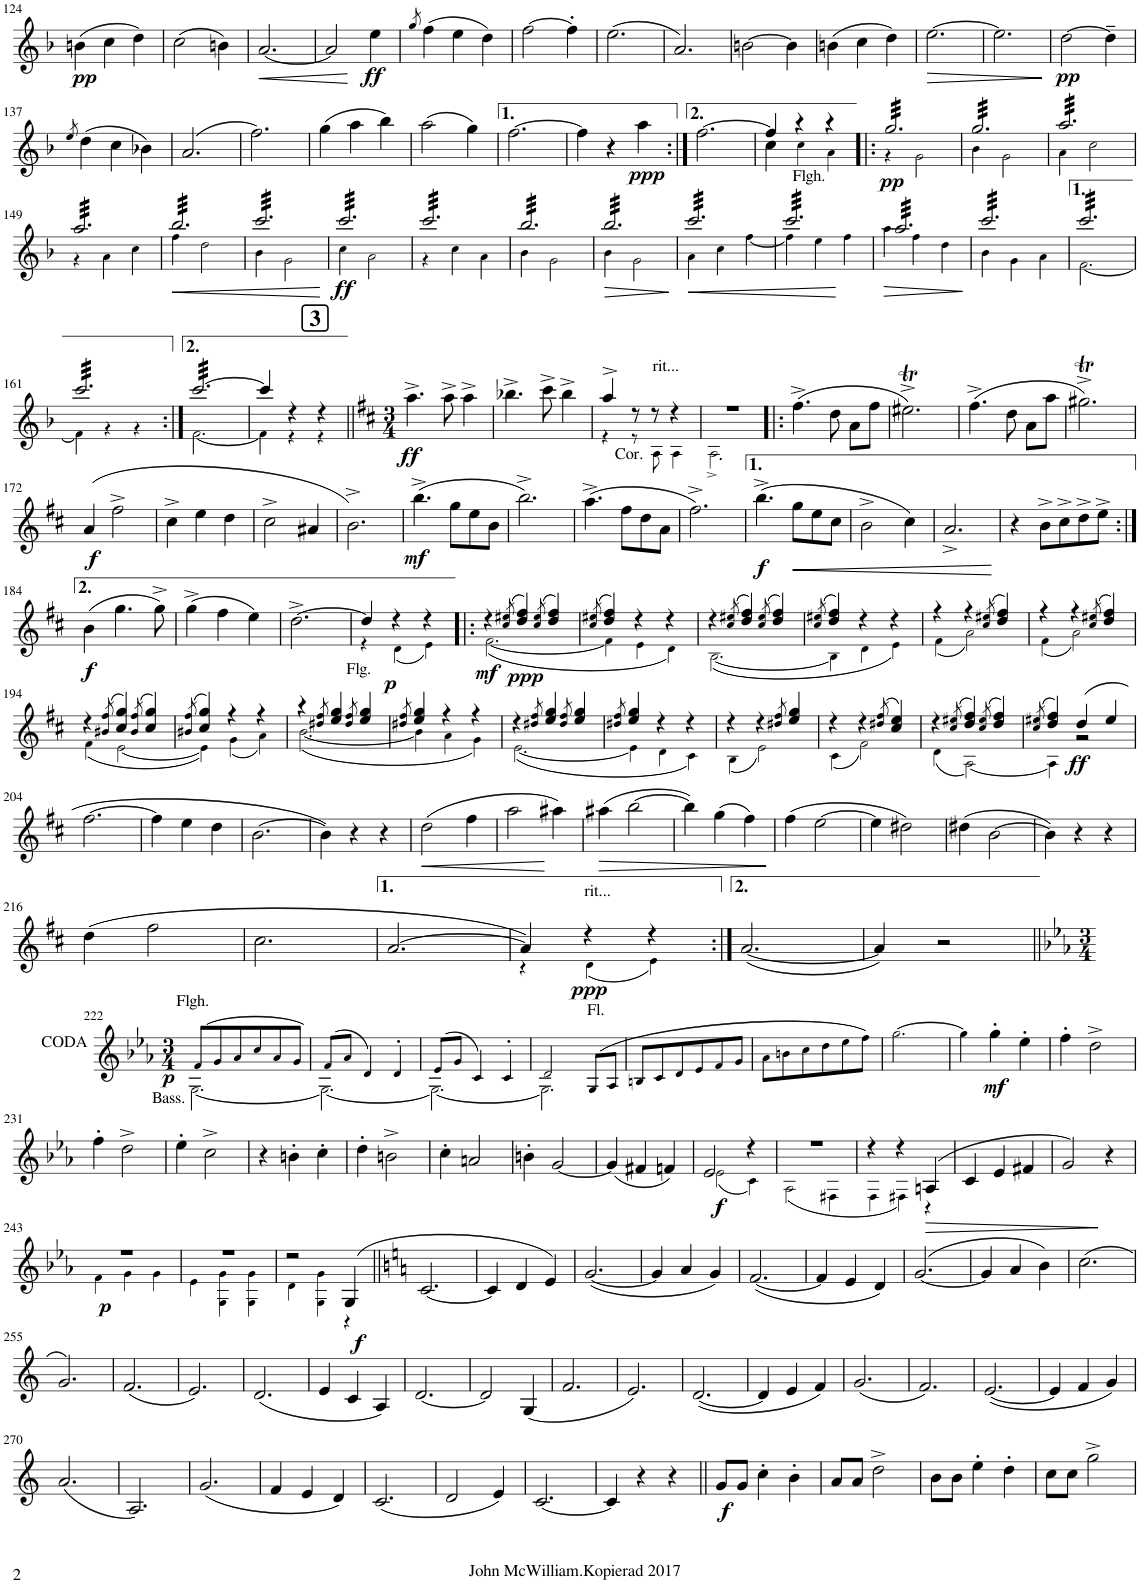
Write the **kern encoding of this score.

**kern	**dynam
*part1	*part1
*staff1	*staff1
*I"Bb Clarinet	*
*I'Bb Cl.	*
!!LO:PB:g=z
*clefG2	*
*Trd1c2	*
*k[b-]	*
*M3/4	*
=124	=124
!	!LO:DY:b
(4bn\	pp
4cc\	.
4dd\)	.
=125	=125
(2cc\	.
4bn\)	.
=126	=126
!	!LO:HP:b
[2.a/	<
=127	=127
2a/]	.
!	!LO:DY:n=1:b
4ee\	[ ff
=128	=128
8qgg/	.
(4ff\	.
4ee\	.
4dd\)	.
=129	=129
[2ff\	.
4ff'\]	.
=130	=130
(2.ee\	.
=131	=131
2.a/)	.
=132	=132
[2bn\	.
4b\]	.
=133	=133
(4bn\	.
4cc\	.
4dd\)	.
=134	=134
!	!LO:HP:b
[2.ee\	>
=135	=135
2.ee\]	.
.	]
=136	=136
!	!LO:DY:b
[2dd\	pp
4dd~\]	.
!!LO:LB:g=z
=137	=137
8qee/	.
(4dd\	.
4cc\	.
4b-X\)	.
=138	=138
(2.a/	.
=139	=139
2.ff\)	.
=140	=140
(4gg\	.
4aa\	.
4bb-\)	.
=141	=141
(2aa\	.
4gg\)	.
=142	=142
[2.ff\	.
=143	=143
4ff\]	.
4r	.
!	!LO:DY:b
4aa\	ppp
=144:|!	=144:|!
[2.ff\	.
=145	=145
*^	*
4ff/]	4cc\	.
!LO:TX:b:t=Flgh.	!	!
4r	4cc!\	.
4r	4a!\	.
=146!|:	=146!|:	=146!|:
!	!	!LO:DY:b
*tremolo	*	*
32gg/LLL	4r	pp
32gg/	.	.
32gg/	.	.
32gg/	.	.
32gg/	.	.
32gg/	.	.
32gg/	.	.
32gg/	.	.
32gg/	2g!\	.
32gg/	.	.
32gg/	.	.
32gg/	.	.
32gg/	.	.
32gg/	.	.
32gg/	.	.
32gg/	.	.
32gg/	.	.
32gg/	.	.
32gg/	.	.
32gg/	.	.
32gg/	.	.
32gg/	.	.
32gg/	.	.
32gg/JJJ	.	.
=147	=147	=147
32gg/LLL	4b-!\	.
32gg/	.	.
32gg/	.	.
32gg/	.	.
32gg/	.	.
32gg/	.	.
32gg/	.	.
32gg/	.	.
32gg/	2g!\	.
32gg/	.	.
32gg/	.	.
32gg/	.	.
32gg/	.	.
32gg/	.	.
32gg/	.	.
32gg/	.	.
32gg/	.	.
32gg/	.	.
32gg/	.	.
32gg/	.	.
32gg/	.	.
32gg/	.	.
32gg/	.	.
32gg/JJJ	.	.
=148	=148	=148
32aa/LLL	4a!\	.
32aa/	.	.
32aa/	.	.
32aa/	.	.
32aa/	.	.
32aa/	.	.
32aa/	.	.
32aa/	.	.
32aa/	2cc!\	.
32aa/	.	.
32aa/	.	.
32aa/	.	.
32aa/	.	.
32aa/	.	.
32aa/	.	.
32aa/	.	.
32aa/	.	.
32aa/	.	.
32aa/	.	.
32aa/	.	.
32aa/	.	.
32aa/	.	.
32aa/	.	.
32aa/JJJ	.	.
!!LO:LB:g=z	!!
=149	=149	=149
32aa/LLL	4r	.
32aa/	.	.
32aa/	.	.
32aa/	.	.
32aa/	.	.
32aa/	.	.
32aa/	.	.
32aa/	.	.
32aa/	4a!\	.
32aa/	.	.
32aa/	.	.
32aa/	.	.
32aa/	.	.
32aa/	.	.
32aa/	.	.
32aa/	.	.
32aa/	4cc!\	.
32aa/	.	.
32aa/	.	.
32aa/	.	.
32aa/	.	.
32aa/	.	.
32aa/	.	.
32aa/JJJ	.	.
=150	=150	=150
!	!	!LO:HP:b
32bb-/LLL	4ff!\	<
32bb-/	.	.
32bb-/	.	.
32bb-/	.	.
32bb-/	.	.
32bb-/	.	.
32bb-/	.	.
32bb-/	.	.
32bb-/	2dd!\	.
32bb-/	.	.
32bb-/	.	.
32bb-/	.	.
32bb-/	.	.
32bb-/	.	.
32bb-/	.	.
32bb-/	.	.
32bb-/	.	.
32bb-/	.	.
32bb-/	.	.
32bb-/	.	.
32bb-/	.	.
32bb-/	.	.
32bb-/	.	.
32bb-/JJJ	.	.
=151	=151	=151
32ccc/LLL	4b-!\	.
32ccc/	.	.
32ccc/	.	.
32ccc/	.	.
32ccc/	.	.
32ccc/	.	.
32ccc/	.	.
32ccc/	.	.
32ccc/	2g!\	.
32ccc/	.	.
32ccc/	.	.
32ccc/	.	.
32ccc/	.	.
32ccc/	.	.
32ccc/	.	.
32ccc/	.	.
32ccc/	.	.
32ccc/	.	.
32ccc/	.	.
32ccc/	.	.
32ccc/	.	.
32ccc/	.	.
32ccc/	.	.
32ccc/JJJ	.	.
*v	*v	*
.	[
=152	=152
*^	*
!	!	!LO:DY:b
32ccc/LLL	4cc!\	ff
32ccc/	.	.
32ccc/	.	.
32ccc/	.	.
32ccc/	.	.
32ccc/	.	.
32ccc/	.	.
32ccc/	.	.
32ccc/	2a!\	.
32ccc/	.	.
32ccc/	.	.
32ccc/	.	.
32ccc/	.	.
32ccc/	.	.
32ccc/	.	.
32ccc/	.	.
32ccc/	.	.
32ccc/	.	.
32ccc/	.	.
32ccc/	.	.
32ccc/	.	.
32ccc/	.	.
32ccc/	.	.
32ccc/JJJ	.	.
=153	=153	=153
32ccc/LLL	4r	.
32ccc/	.	.
32ccc/	.	.
32ccc/	.	.
32ccc/	.	.
32ccc/	.	.
32ccc/	.	.
32ccc/	.	.
32ccc/	4cc!\	.
32ccc/	.	.
32ccc/	.	.
32ccc/	.	.
32ccc/	.	.
32ccc/	.	.
32ccc/	.	.
32ccc/	.	.
32ccc/	4a!\	.
32ccc/	.	.
32ccc/	.	.
32ccc/	.	.
32ccc/	.	.
32ccc/	.	.
32ccc/	.	.
32ccc/JJJ	.	.
=154	=154	=154
32bb-/LLL	4b-!\	.
32bb-/	.	.
32bb-/	.	.
32bb-/	.	.
32bb-/	.	.
32bb-/	.	.
32bb-/	.	.
32bb-/	.	.
32bb-/	2g!\	.
32bb-/	.	.
32bb-/	.	.
32bb-/	.	.
32bb-/	.	.
32bb-/	.	.
32bb-/	.	.
32bb-/	.	.
32bb-/	.	.
32bb-/	.	.
32bb-/	.	.
32bb-/	.	.
32bb-/	.	.
32bb-/	.	.
32bb-/	.	.
32bb-/JJJ	.	.
=155	=155	=155
!	!	!LO:HP:b
32bb-/LLL	4b-!\	>
32bb-/	.	.
32bb-/	.	.
32bb-/	.	.
32bb-/	.	.
32bb-/	.	.
32bb-/	.	.
32bb-/	.	.
32bb-/	2g!\	.
32bb-/	.	.
32bb-/	.	.
32bb-/	.	.
32bb-/	.	.
32bb-/	.	.
32bb-/	.	.
32bb-/	.	.
32bb-/	.	.
32bb-/	.	.
32bb-/	.	.
32bb-/	.	.
32bb-/	.	.
32bb-/	.	.
32bb-/	.	.
32bb-/JJJ	.	.
*v	*v	*
.	]
=156	=156
!	!LO:HP:b
*^	*
32ccc/LLL	4a!\	<
32ccc/	.	.
32ccc/	.	.
32ccc/	.	.
32ccc/	.	.
32ccc/	.	.
32ccc/	.	.
32ccc/	.	.
32ccc/	4cc!\	.
32ccc/	.	.
32ccc/	.	.
32ccc/	.	.
32ccc/	.	.
32ccc/	.	.
32ccc/	.	.
32ccc/	.	.
32ccc/	[4ff!\	.
32ccc/	.	.
32ccc/	.	.
32ccc/	.	.
32ccc/	.	.
32ccc/	.	.
32ccc/	.	.
32ccc/JJJ	.	.
=157	=157	=157
32ccc/LLL	4ff!\]	.
32ccc/	.	.
32ccc/	.	.
32ccc/	.	.
32ccc/	.	.
32ccc/	.	.
32ccc/	.	.
32ccc/	.	.
32ccc/	4ee!\	.
32ccc/	.	.
32ccc/	.	.
32ccc/	.	.
32ccc/	.	.
32ccc/	.	.
32ccc/	.	.
32ccc/	.	.
32ccc/	4ff!\	[
32ccc/	.	.
32ccc/	.	.
32ccc/	.	.
32ccc/	.	.
32ccc/	.	.
32ccc/	.	.
32ccc/JJJ	.	.
=158	=158	=158
!	!	!LO:HP:b
32aa/LLL	4aa!\	>
32aa/	.	.
32aa/	.	.
32aa/	.	.
32aa/	.	.
32aa/	.	.
32aa/	.	.
32aa/	.	.
32aa/	4ff!\	.
32aa/	.	.
32aa/	.	.
32aa/	.	.
32aa/	.	.
32aa/	.	.
32aa/	.	.
32aa/	.	.
32aa/	4dd!\	.
32aa/	.	.
32aa/	.	.
32aa/	.	.
32aa/	.	.
32aa/	.	.
32aa/	.	.
32aa/JJJ	.	.
*v	*v	*
.	]
=159	=159
*^	*
32ccc/LLL	4b-!\	.
32ccc/	.	.
32ccc/	.	.
32ccc/	.	.
32ccc/	.	.
32ccc/	.	.
32ccc/	.	.
32ccc/	.	.
32ccc/	4g!\	.
32ccc/	.	.
32ccc/	.	.
32ccc/	.	.
32ccc/	.	.
32ccc/	.	.
32ccc/	.	.
32ccc/	.	.
32ccc/	4a!\	.
32ccc/	.	.
32ccc/	.	.
32ccc/	.	.
32ccc/	.	.
32ccc/	.	.
32ccc/	.	.
32ccc/JJJ	.	.
=160	=160	=160
32ccc/LLL	[2.f!\	.
32ccc/	.	.
32ccc/	.	.
32ccc/	.	.
32ccc/	.	.
32ccc/	.	.
32ccc/	.	.
32ccc/	.	.
32ccc/	.	.
32ccc/	.	.
32ccc/	.	.
32ccc/	.	.
32ccc/	.	.
32ccc/	.	.
32ccc/	.	.
32ccc/	.	.
32ccc/	.	.
32ccc/	.	.
32ccc/	.	.
32ccc/	.	.
32ccc/	.	.
32ccc/	.	.
32ccc/	.	.
32ccc/JJJ	.	.
!!LO:LB:g=z	!!
=161	=161	=161
32ccc/LLL	4f!\]	.
32ccc/	.	.
32ccc/	.	.
32ccc/	.	.
32ccc/	.	.
32ccc/	.	.
32ccc/	.	.
32ccc/	.	.
32ccc/	4r	.
32ccc/	.	.
32ccc/	.	.
32ccc/	.	.
32ccc/	.	.
32ccc/	.	.
32ccc/	.	.
32ccc/	.	.
32ccc/	4r	.
32ccc/	.	.
32ccc/	.	.
32ccc/	.	.
32ccc/	.	.
32ccc/	.	.
32ccc/	.	.
32ccc/JJJ	.	.
=162:|!	=162:|!	=162:|!
[32ccc/LLL	[2.f!\	.
32ccc/	.	.
32ccc/	.	.
32ccc/	.	.
32ccc/	.	.
32ccc/	.	.
32ccc/	.	.
32ccc/	.	.
32ccc/	.	.
32ccc/	.	.
32ccc/	.	.
32ccc/	.	.
32ccc/	.	.
32ccc/	.	.
32ccc/	.	.
32ccc/	.	.
32ccc/	.	.
32ccc/	.	.
32ccc/	.	.
32ccc/	.	.
32ccc/	.	.
32ccc/	.	.
32ccc/	.	.
32ccc/JJJ	.	.
*Xtremolo	*	*
=163	=163	=163
4ccc/]	4f!\]	.
4r	4r	.
4r	4r	.
*v	*v	*
!!LO:REH:place=s1:a:B:cj:fs=14:t=3
=164||	=164||
*k[f#c#]	*
*M3/4	*
*^	*
!	!	!LO:DY:b
*v	*v	*
4.aa^\	ff
8aa^\	.
4aa^\	.
=165	=165
4.bb-X^\	.
8ccc#^\	.
4bb-^\	.
=166	=166
*^	*
4aa^/	4r	.
!LO:TX:a:t=rit...	!	!
!LO:TX:b:t=Cor.	!	!
8r	8r	.
8r	8A!\	.
4r	4A!\	.
=167	=167	=167
2.r	2.A^!\	.
*v	*v	*
=168!|:	=168!|:
(4.ff#^\	.
8dd\	.
8a\L	.
8ff#\J	.
=169	=169
2.ee#Xt^\)	.
=170	=170
(4.ff#^\	.
8dd\	.
8a\L	.
8aa\J	.
=171	=171
2.gg#Xt^\)	.
!!LO:LB:g=z
=172	=172
!	!LO:DY:b
(4a/	f
2ff#^\	.
=173	=173
4cc#^\	.
4ee\	.
4dd\	.
=174	=174
2cc#^\	.
4a#X/	.
=175	=175
2.b^\)	.
=176	=176
!	!LO:DY:b
(4.bb^\	mf
8gg\L	.
8ee\	.
8b\J	.
=177	=177
2.bb^\)	.
=178	=178
(4.aa^\	.
8ff#\L	.
8dd\	.
8a\J	.
=179	=179
2.ff#^\)	.
=180	=180
!	!LO:DY:b
(4.bb^\	f
!	!LO:HP:b
8gg\L	<
8ee\	.
8cc#\J	.
=181	=181
2b^\	.
4cc#\)	.
=182	=182
2.a^/	.
.	[
=183	=183
4r	.
8b^\L	.
8cc#^\	.
8dd^\	.
8ee^\J	.
!!LO:LB:g=z
=184:|!	=184:|!
!	!LO:DY:b
(4b\	f
4.gg\	.
8gg^\)	.
=185	=185
(4gg^\	.
4ff#\	.
4ee\)	.
=186	=186
[2.dd^\	.
=187	=187
*^	*
4dd/]	4r	.
!LO:TX:b:t=Flg.	!	!
!	!	!LO:DY:b
4r	(4d!\	p
4r	4e!\)	.
=188!|:	=188!|:	=188!|:
!	!	!LO:DY:b
4r	([2.f#!\	mf
(8qcc#/ 8qee#X/	.	.
!	!	!LO:DY:b
4dd/ 4ff#/)	.	ppp
(8qcc#/ 8qee#/	.	.
4dd/ 4ff#/)	.	.
=189	=189	=189
(8qcc#/ 8qee#X/	.	.
4dd/ 4ff#/)	4f#!\]	.
4r	4e!\	.
4r	4d!\)	.
=190	=190	=190
4r	([2.B!\	.
(8qcc#/ 8qee#X/	.	.
4dd/ 4ff#/)	.	.
(8qcc#/ 8qee#/	.	.
4dd/ 4ff#/)	.	.
=191	=191	=191
(8qcc#/ 8qee#X/	.	.
4dd/ 4ff#/)	4B!\]	.
4r	4d!\	.
4r	4e!\)	.
=192	=192	=192
4r	(4f#!\	.
4r	2a!\)	.
(8qcc#/ 8qee#X/	.	.
4dd/ 4ff#/)	.	.
=193	=193	=193
4r	(4f#!\	.
4r	2a!\)	.
(8qcc#/ 8qee#X/	.	.
4dd/ 4ff#/)	.	.
!!LO:LB:g=z	!!
=194	=194	=194
4r	(4f#!\	.
(8qb#X/ 8qff#/	.	.
4cc#/ 4gg/)	[2e!\	.
(8qb#/ 8qff#/	.	.
4cc#/ 4gg/)	.	.
=195	=195	=195
(8qb#X/ 8qff#/	.	.
4cc#/ 4gg/)	4e!\])	.
4r	(4g!\	.
4r	4a!\)	.
=196	=196	=196
4r	([2.b!\	.
8qdd#X/ 8qff#/	.	.
4ee/ 4gg/	.	.
8qdd#/ 8qff#/	.	.
4ee/ 4gg/	.	.
=197	=197	=197
8qdd#X/ 8qff#/	.	.
4ee/ 4gg/	4b!\]	.
4r	4a!\	.
4r	4g!\)	.
=198	=198	=198
4r	([2.e!\	.
8qdd#X/ 8qff#/	.	.
4ee/ 4gg/	.	.
8qdd#/ 8qff#/	.	.
4ee/ 4gg/	.	.
=199	=199	=199
8qdd#X/ 8qff#/	.	.
4ee/ 4gg/	4e!\]	.
4r	4d!\	.
4r	4c#!\)	.
=200	=200	=200
4r	(4B!\	.
4r	2e!\)	.
8qdd#X/ 8qff#/	.	.
4ee/ 4gg/	.	.
=201	=201	=201
4r	(4c#!\	.
4r	2f#!\)	.
(8qdd#X/ 8qff#/	.	.
4cc#/ 4ee/)	.	.
=202	=202	=202
4r	(4d!\	.
(8qcc#/ 8qee#X/	.	.
4dd/ 4ff#/)	[2A!\)	.
(8qcc#/ 8qee#/	.	.
4dd/ 4ff#/)	.	.
=203	=203	=203
(8qcc#/ 8qee#X/	.	.
4dd/ 4ff#/)	4A!\]	.
!	!	!LO:DY:b
(4dd/	2r	ff
4ee#/	.	.
*v	*v	*
!!LO:LB:g=z
=204	=204
[2.ff#\	.
=205	=205
4ff#\]	.
4ee\	.
4dd\	.
=206	=206
[2.b\	.
=207	=207
4b\])	.
4r	.
4r	.
=208	=208
!	!LO:HP:b
(2dd\	<
4ff#\	.
=209	=209
2aa\	.
4aa#X\)	[
=210	=210
!	!LO:HP:b
(4aa#X\	>
[2bb\	.
=211	=211
4bb\])	.
(4gg\	.
4ff#\)	.
.	]
=212	=212
(4ff#\	.
[2ee\	.
=213	=213
4ee\]	.
2dd#X\)	.
=214	=214
(4dd#X\	.
[2b\	.
=215	=215
4b\])	.
4r	.
4r	.
!!LO:LB:g=z
=216	=216
(4dd\	.
2ff#\	.
=217	=217
2.cc#\	.
=218	=218
[2.a/	.
=219	=219
*^	*
4a/])	4r	.
!LO:TX:a:t=rit...	!	!
!	!	!LO:DY:b
4r	(4d!\	ppp
4r	4e!\)	.
*v	*v	*
=220:|!	=220:|!
([2.a/	.
=221	=221
4a/])	.
2r	.
!!LO:LB:g=z
=222||	=222||
*k[b-e-a-]	*
*M3/4	*
*^	*
!LO:TX:b:t=Bass.	!	!
!	!	!LO:DY:b
(8f!/L	[2.G!\	p
!LO:TX:a:t=Flgh.	!	!
8g!/	.	.
8a-!/	.	.
8cc!/	.	.
8a-!/	.	.
8g!/J)	.	.
=223	=223	=223
(8f!/L	2.G!\_	.
8a-!/J	.	.
4d!/)	.	.
4d'!/	.	.
=224	=224	=224
(8e-!/L	2.G!\_	.
8g!/J	.	.
4c!/)	.	.
4c'!/	.	.
=225	=225	=225
2d!/	2.G!\]	.
!LO:TX:a:t=Fl.	!	!
(8G!/L	.	.
8A-!/J	.	.
*v	*v	*
=226	=226
8Bn!/L	.
8c!/	.
8d!/	.
8e-!/	.
8f!/	.
8g!/J	.
=227	=227
8a-!\L	.
8bn!\	.
8cc!\	.
8dd!\	.
8ee-!\	.
8ff!\J)	.
=228	=228
[2.gg!\	.
=229	=229
4gg!\]	.
!	!LO:DY:b
4gg'\	mf
4ee-'\	.
=230	=230
4ff'\	.
2dd^\	.
!!LO:LB:g=z
=231	=231
4ff'\	.
2dd^\	.
=232	=232
4ee-'\	.
2cc^\	.
=233	=233
4r	.
4bn'\	.
4cc'\	.
=234	=234
4dd'\	.
2bn^\	.
=235	=235
4cc'\	.
2an/	.
=236	=236
4bn'\	.
[2g/	.
=237	=237
(4g/]	.
4f#X/	.
4fn/)	.
=238	=238
*^	*
!	!	!LO:DY:b
2e-/	(2e-!\	f
4r	4c!\)	.
=239	=239	=239
2.r	(2A-!\	.
.	4F#X!\	.
=240	=240	=240
4r	4F!\	.
4r	4F#X!\)	.
!	!	!LO:HP:b
(4An/	4r	>
*v	*v	*
=241	=241
4c/	.
4e-/	.
4f#X/	.
=242	=242
2g/)	.
4r	]
!!LO:LB:g=z
=243	=243
*^	*
!	!	!LO:DY:b
2.r	4f!\	p
.	4g!\	.
.	4g!\	.
=244	=244	=244
2.r	4e-!\	.
.	4G!\ 4g!\	.
.	4G!\ 4g!\	.
=245	=245	=245
2r	4d!\	.
.	4G!\ 4g!\	.
!	!	!LO:DY:b
(4G/	4r	f
*v	*v	*
=246||	=246||
*k[]	*
[2.c/	.
=247	=247
4c/]	.
4d/	.
4e/)	.
=248	=248
([2.g/	.
=249	=249
4g/]	.
4a/	.
4g/)	.
=250	=250
([2.f/	.
=251	=251
4f/]	.
4e/	.
4d/)	.
=252	=252
([2.g/	.
=253	=253
4g/]	.
4a/	.
4b\)	.
=254	=254
(2.cc\	.
!!LO:LB:g=z
=255	=255
2.g/)	.
=256	=256
(2.f/	.
=257	=257
2.e/)	.
=258	=258
(2.d/	.
=259	=259
4e/	.
4c/	.
4A/)	.
=260	=260
[2.d/	.
=261	=261
2d/]	.
(4G/	.
=262	=262
2.f/	.
=263	=263
2.e/)	.
=264	=264
([2.d/	.
=265	=265
4d/]	.
4e/	.
4f/)	.
=266	=266
(2.g/	.
=267	=267
2.f/)	.
=268	=268
([2.e/	.
=269	=269
4e/]	.
4f/	.
4g/)	.
!!LO:LB:g=z
=270	=270
(2.a/	.
=271	=271
2.A/)	.
=272	=272
(2.g/	.
=273	=273
4f/	.
4e/	.
4d/)	.
=274	=274
(2.c/	.
=275	=275
2d/	.
4e/)	.
=276	=276
[2.c/	.
=277	=277
4c/]	.
4r	.
4r	.
=278||	=278||
!	!LO:DY:b
8g/L	f
8g/J	.
4cc'\	.
4b'\	.
=279	=279
8a/L	.
8a/J	.
2dd^\	.
=280	=280
8b\L	.
8b\J	.
4ee'\	.
4dd'\	.
=281	=281
8cc\L	.
8cc\J	.
2gg^\	.
=	=
*-	*-
